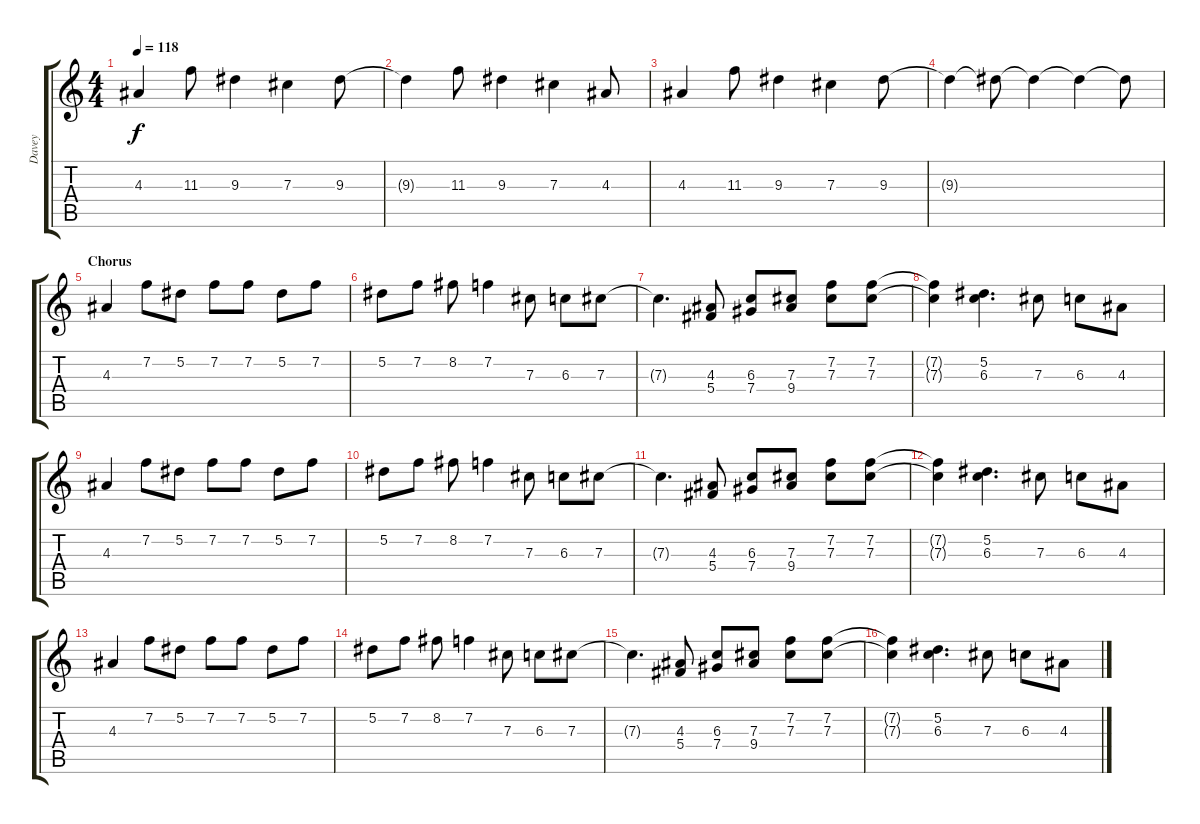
\track ("Davey" "Davey") {instrument contrabass}
\staff {score tabs}
\tuning (Eb4 Bb3 Gb3 Db3 Ab2 Eb2) {hide}
\ts (4 4)
\tempo 118
\clef g2
\ks c
4.3.4{dy f} 11.3.8 9.3.4 7.3.4 9.3.8 |
9.3{t}.4 11.3.8 9.3.4 7.3.4 4.3.8 |
4.3.4 11.3.8 9.3.4 7.3.4 9.3.8 |
9.3{t}.4 9.3{t}.8 9.3{t}.4 9.3{t}.4 9.3{t}.8 |
\section ("" "Chorus")
4.3.4 7.2.8 5.2.8 7.2.8 7.2.8 5.2.8 7.2.8 |
5.2.8 7.2.8 8.2.8 7.2.4 7.3.8 6.3.8 7.3.8 |
7.3{t}.4{d} (4.3 5.4).8 (6.3 7.4).8 (7.3 9.4).8 (7.2 7.3).8 (7.2 7.3).8 |
(7.2{t} 7.3{t}).4 (5.2 6.3).4{d} 7.3.8 6.3.8 4.3.8 |
4.3.4 7.2.8 5.2.8 7.2.8 7.2.8 5.2.8 7.2.8 |
5.2.8 7.2.8 8.2.8 7.2.4 7.3.8 6.3.8 7.3.8 |
7.3{t}.4{d} (4.3 5.4).8 (6.3 7.4).8 (7.3 9.4).8 (7.2 7.3).8 (7.2 7.3).8 |
(7.2{t} 7.3{t}).4 (5.2 6.3).4{d} 7.3.8 6.3.8 4.3.8 |
4.3.4 7.2.8 5.2.8 7.2.8 7.2.8 5.2.8 7.2.8 |
5.2.8 7.2.8 8.2.8 7.2.4 7.3.8 6.3.8 7.3.8 |
7.3{t}.4{d} (4.3 5.4).8 (6.3 7.4).8 (7.3 9.4).8 (7.2 7.3).8 (7.2 7.3).8 |
(7.2{t} 7.3{t}).4 (5.2 6.3).4{d} 7.3.8 6.3.8 4.3.8
